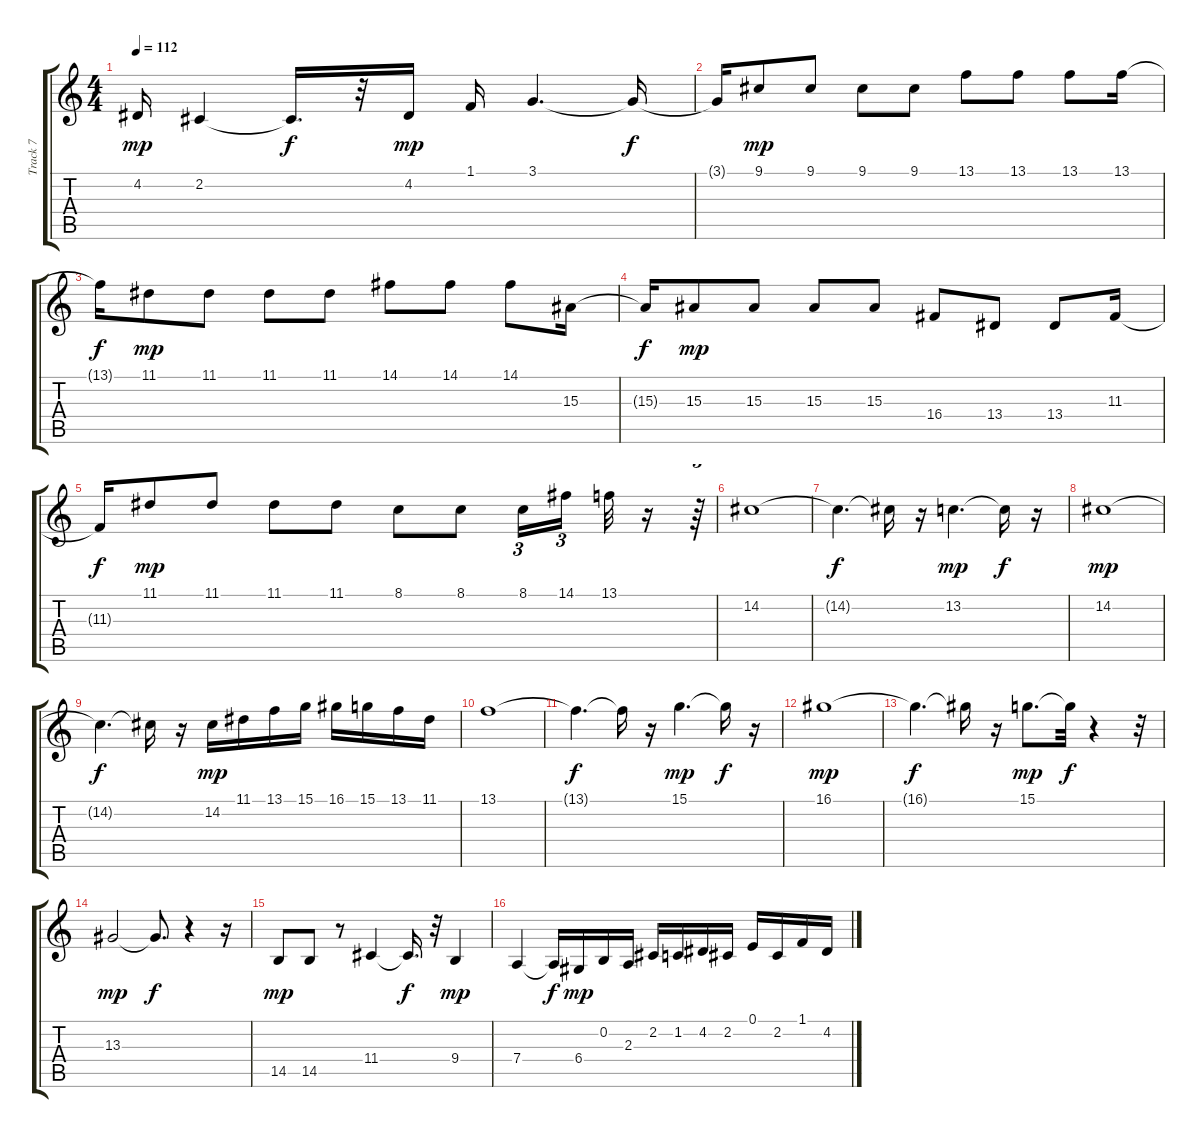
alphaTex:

\track ("Track 7" "Track 7") {instrument harpsichord}
\staff {score tabs}
\tuning (E4 B3 G3 D3 A2 E2) {hide}
\ts (4 4)
\tempo 112
\clef g2
\ks c
4.2.16{dy mp} 2.2.4 2.2{t}.16{d dy f} r.32 4.2.16{dy mp} 1.1.16 3.1.4{d} 3.1{t}.16{dy f} |
3.1{t}.16 9.1.8{dy mp} 9.1.8 9.1.8 9.1.8 13.1.8 13.1.8 13.1.8 13.1.16 |
13.1{t}.16{dy f} 11.1.8{dy mp} 11.1.8 11.1.8 11.1.8 14.1.8 14.1.8 14.1.8 15.3.16 |
15.3{t}.16{dy f} 15.3.8{dy mp} 15.3.8 15.3.8 15.3.8 16.4.8 13.4.8 13.4.8 11.3.16 |
11.3{t}.16{dy f} 11.1.8{dy mp} 11.1.8 11.1.8 11.1.8 8.1.8 8.1.8 8.1.16{tu (3 2)} 14.1.16{tu (3 2) beam splitsecondary} 13.1.32 r.16 r.64{tu (3 2)} |
14.2.1{instrument frenchhorn} |
14.2{t}.4{d dy f} 14.2{t}.16 r.16 13.2.4{d dy mp} 13.2{t}.16{dy f} r.16 |
14.2.1{dy mp} |
14.2{t}.4{d dy f} 14.2{t}.16 r.16 14.2.16{dy mp} 11.1.16 13.1.16 15.1.16 16.1.16 15.1.16 13.1.16 11.1.16 |
13.1.1 |
13.1{t}.4{d dy f} 13.1{t}.16 r.16 15.1.4{d dy mp} 15.1{t}.16{dy f} r.16 |
16.1.1{dy mp} |
16.1{t}.4{d dy f} 16.1{t}.16 r.16 15.1.8{d dy mp} 15.1{t}.32{dy f} r.4 r.32 |
13.3.2{dy mp instrument brasssection} 13.3{t}.8{d dy f} r.4 r.16 |
14.5.8{dy mp} 14.5.8 r.8 11.4.4 11.4{t}.16{d dy f} r.32 9.4.4{dy mp} |
7.4.4 7.4{t}.16{dy f} 6.4.16{dy mp} 0.2.16 2.3.16 2.2.16 1.2.16 4.2.16 2.2.16 0.1.16 2.2.16 1.1.16 4.2.16
